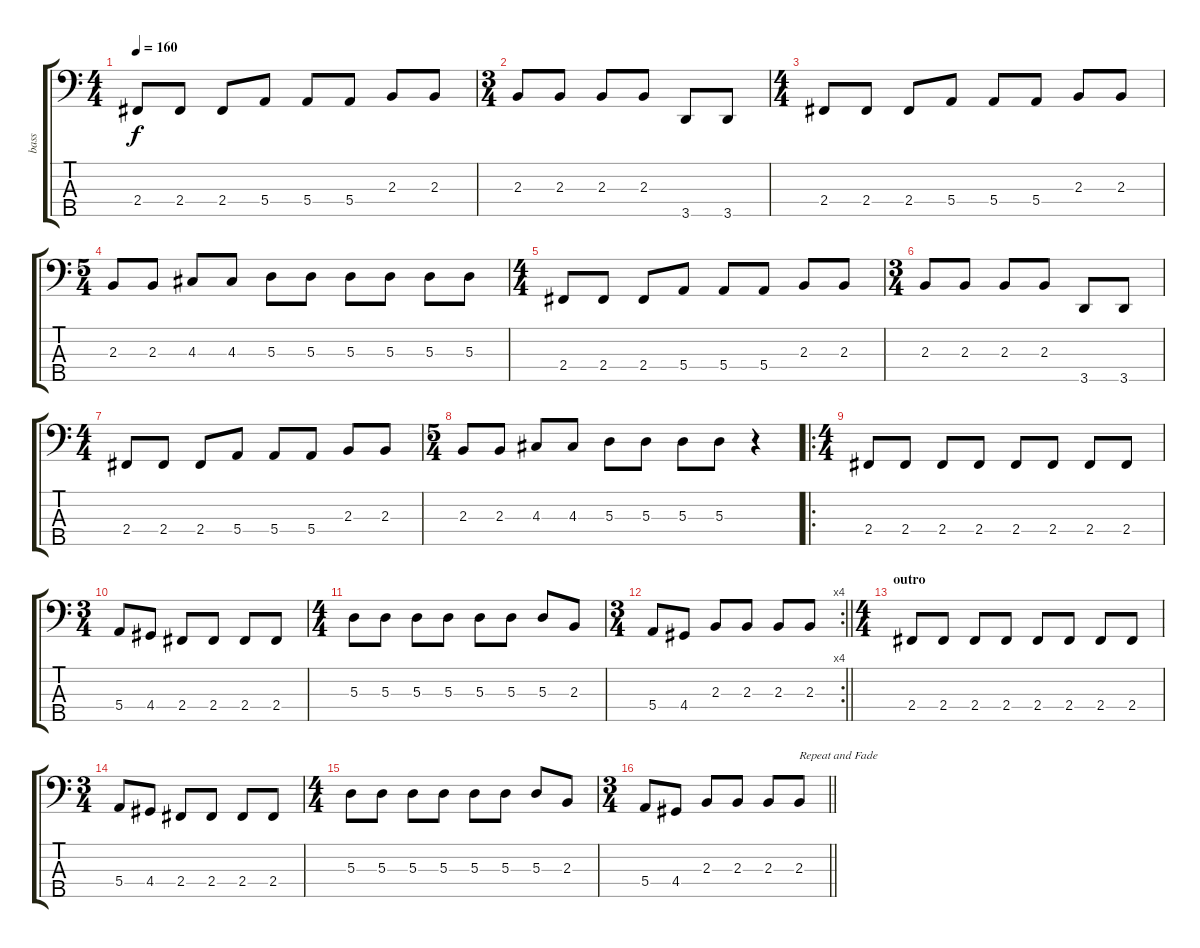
\track ("bass" "bass") {instrument electricbassfinger}
\staff {score tabs}
\tuning (G2 D2 A1 E1 B0) {hide}
\ts (4 4)
\tempo 160
\clef f4
\ks c
2.4.8{dy f} 2.4.8 2.4.8 5.4.8 5.4.8 5.4.8 2.3.8 2.3.8 |
\ts (3 4)
2.3.8 2.3.8 2.3.8 2.3.8 3.5.8 3.5.8 |
\ts (4 4)
2.4.8 2.4.8 2.4.8 5.4.8 5.4.8 5.4.8 2.3.8 2.3.8 |
\ts (5 4)
2.3.8 2.3.8 4.3.8 4.3.8 5.3.8 5.3.8 5.3.8 5.3.8 5.3.8 5.3.8 |
\ts (4 4)
2.4.8 2.4.8 2.4.8 5.4.8 5.4.8 5.4.8 2.3.8 2.3.8 |
\ts (3 4)
2.3.8 2.3.8 2.3.8 2.3.8 3.5.8 3.5.8 |
\ts (4 4)
2.4.8 2.4.8 2.4.8 5.4.8 5.4.8 5.4.8 2.3.8 2.3.8 |
\ts (5 4)
2.3.8 2.3.8 4.3.8 4.3.8 5.3.8 5.3.8 5.3.8 5.3.8 r.4 |
\ro
\ts (4 4)
2.4.8 2.4.8 2.4.8 2.4.8 2.4.8 2.4.8 2.4.8 2.4.8 |
\ts (3 4)
5.4.8 4.4.8 2.4.8 2.4.8 2.4.8 2.4.8 |
\ts (4 4)
5.3.8 5.3.8 5.3.8 5.3.8 5.3.8 5.3.8 5.3.8 2.3.8 |
\rc 4
\ts (3 4)
\barLineRight lightlight
5.4.8 4.4.8 2.3.8 2.3.8 2.3.8 2.3.8 |
\ts (4 4)
\section ("" "outro")
2.4.8 2.4.8 2.4.8 2.4.8 2.4.8 2.4.8 2.4.8 2.4.8 |
\ts (3 4)
5.4.8 4.4.8 2.4.8 2.4.8 2.4.8 2.4.8 |
\ts (4 4)
5.3.8 5.3.8 5.3.8 5.3.8 5.3.8 5.3.8 5.3.8 2.3.8 |
\ts (3 4)
\barLineRight lightlight
5.4.8 4.4.8 2.3.8 2.3.8 2.3.8 2.3.8{txt "Repeat and Fade"}
